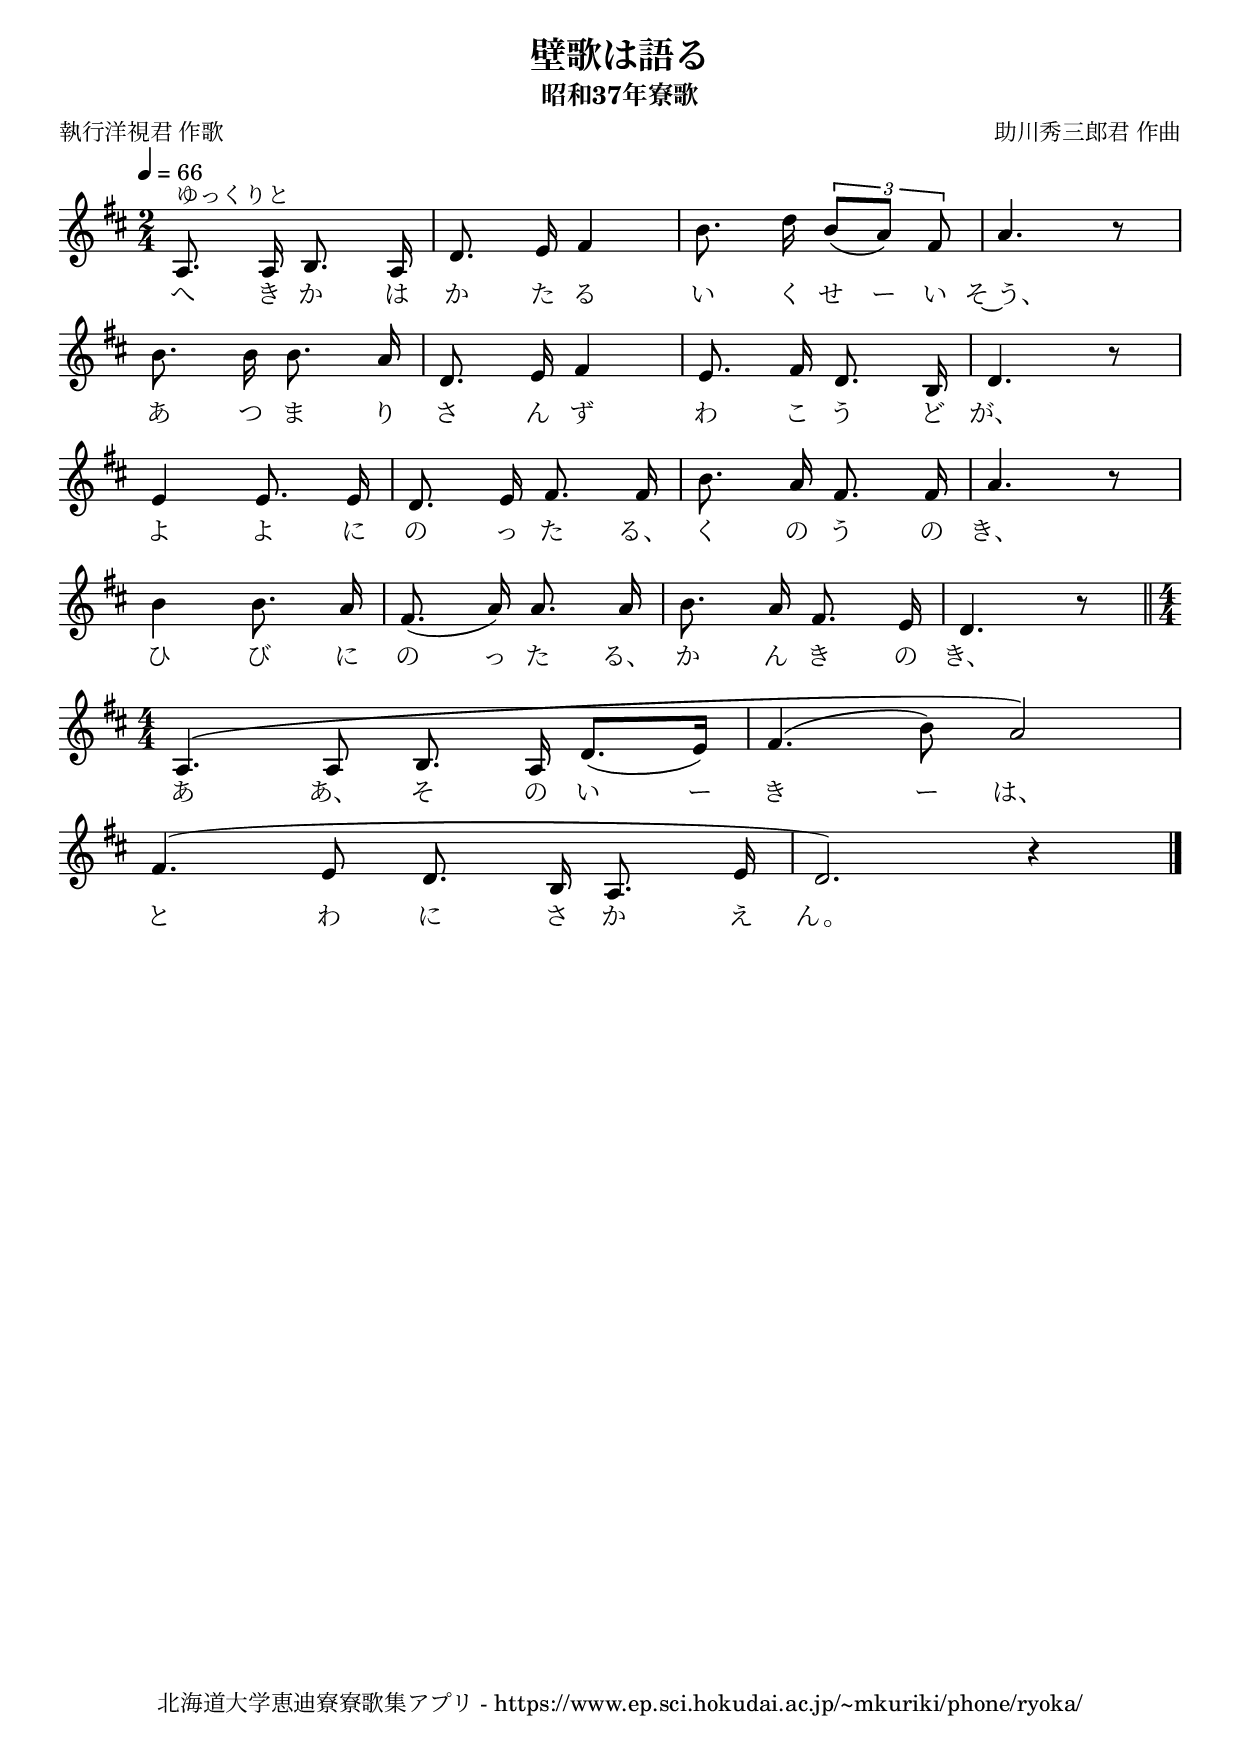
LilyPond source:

\version "2.18.2"

\paper {indent = 0}

\header {
  title = "壁歌は語る"
  subtitle = "昭和37年寮歌"
  composer = "助川秀三郎君 作曲"
  poet = "執行洋視君 作歌"
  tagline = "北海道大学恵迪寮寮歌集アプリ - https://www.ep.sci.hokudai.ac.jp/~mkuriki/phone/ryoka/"
}


melody = \relative c'{
  \tempo 4 = 66
  \autoBeamOff
  \numericTimeSignature
  \override BreathingSign.text = \markup { \musicglyph #"scripts.upedaltoe" } % ブレスの記号指定
  \key d \major
  \time 2/4
  \set melismaBusyProperties = #'()
  a8. ^"ゆっくりと" a16 b8. a16 |
  d8. e16 fis4 |
  b8. d16 \tuplet 3/2 {b8 [(a8)] fis8 } |
  a4. r8 | \break
  b8. b16 b8. a16 |
  d,8. e16 fis4 |
  e8. fis16 d8. b16 |
  d4. r8 | \break
  e4 e8. e16 |
  d8. e16 fis8. fis16 |
  b8. a16 fis8. fis16 |
  a4. r8 | \break
  b4 b8. a16 |
  fis8. (a16) a8. a16 |
  b8. a16 fis8. e16 |
  d4. r8 | \bar "||" \time 4/4 \break
  a4. ^\( a8 b8. a16 d8. [(e16)] |
  fis4. (b8) a2 \) | \break
  fis4. ^( e8 d8. b16 a8. e'16 |
  d2. ) r4 | 
  \bar "|."
}

text = \lyricmode {
  へ き か は か た る い く せ ー い そ~う、
  あ つ ま り さ ん ず わ こ う ど が、
  よ よ に の っ た る、 く の う の き、
  ひ び に の っ た る、 か ん き の き、
  あ あ、 そ の い ー き ー は、
  と わ に さ か え ん。
}



\score {
  <<
    % ギターコード
    %{
    \new ChordNames \with {midiInstrument = #"acoustic guitar (nylon)"}{
      \set chordChanges = ##t
      \harmony
    }
    %}
    
    % メロディーライン
    \new Voice = "one"{\melody}
    % 歌詞
    \new Lyrics \lyricsto "one" \text
    % 太鼓
    % \new DrumStaff \with{
    %   \remove "Time_signature_engraver"
    %   drumStyleTable = #percussion-style
    %   \override StaffSymbol.line-count = #1
    %   \hide Stem
    % }
    % \drum
  >>
  
\midi {}
\layout {
  \context {
    \Score
    \remove "Bar_number_engraver"
  }
}

}